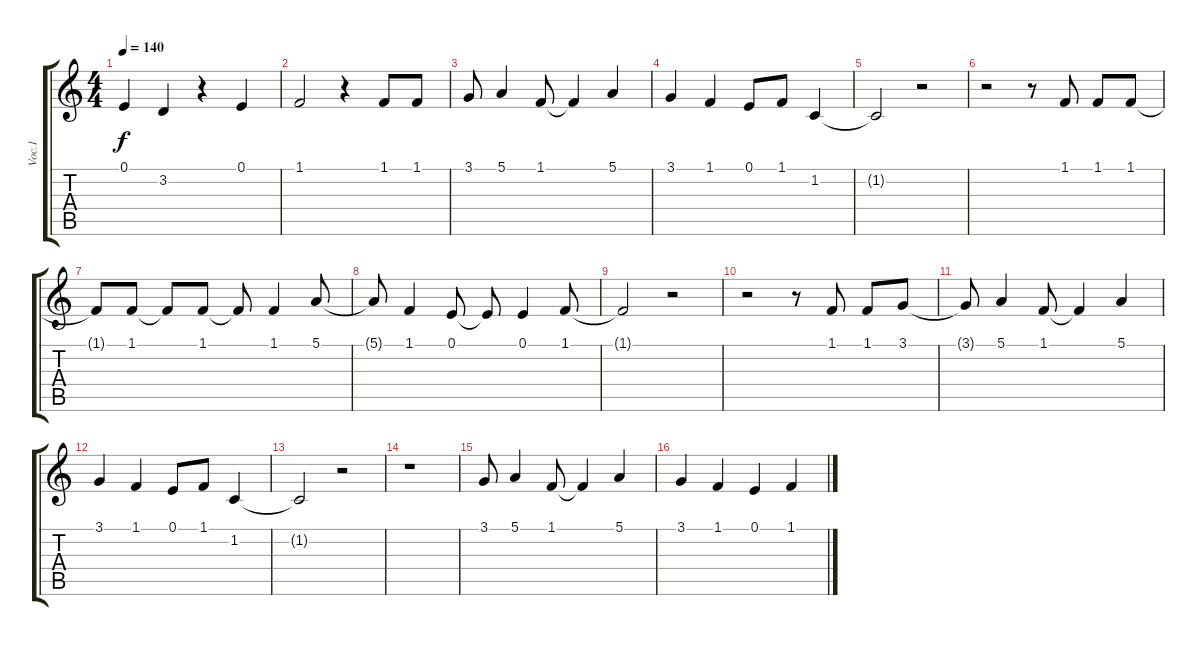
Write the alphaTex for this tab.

\track ("Voc.1" "Voc.1") {instrument altosax}
\staff {score tabs}
\tuning (E4 B3 G3 D3 A2 E2) {hide}
\ts (4 4)
\tempo 140
\clef g2
\ks c
0.1.4{dy f} 3.2.4 r.4 0.1.4 |
1.1.2 r.4 1.1.8 1.1.8 |
3.1.8 5.1.4 1.1.8 1.1{t}.4 5.1.4 |
3.1.4 1.1.4 0.1.8 1.1.8 1.2.4 |
1.2{t}.2 r.2 |
r.2 r.8 1.1.8 1.1.8 1.1.8 |
1.1{t}.8 1.1.8 1.1{t}.8 1.1.8 1.1{t}.8 1.1.4 5.1.8 |
5.1{t}.8 1.1.4 0.1.8 0.1{t}.8 0.1.4 1.1.8 |
1.1{t}.2 r.2 |
r.2 r.8 1.1.8 1.1.8 3.1.8 |
3.1{t}.8 5.1.4 1.1.8 1.1{t}.4 5.1.4 |
3.1.4 1.1.4 0.1.8 1.1.8 1.2.4 |
1.2{t}.2 r.2 |
r.1 |
3.1.8 5.1.4 1.1.8 1.1{t}.4 5.1.4 |
3.1.4 1.1.4 0.1.4 1.1.4
